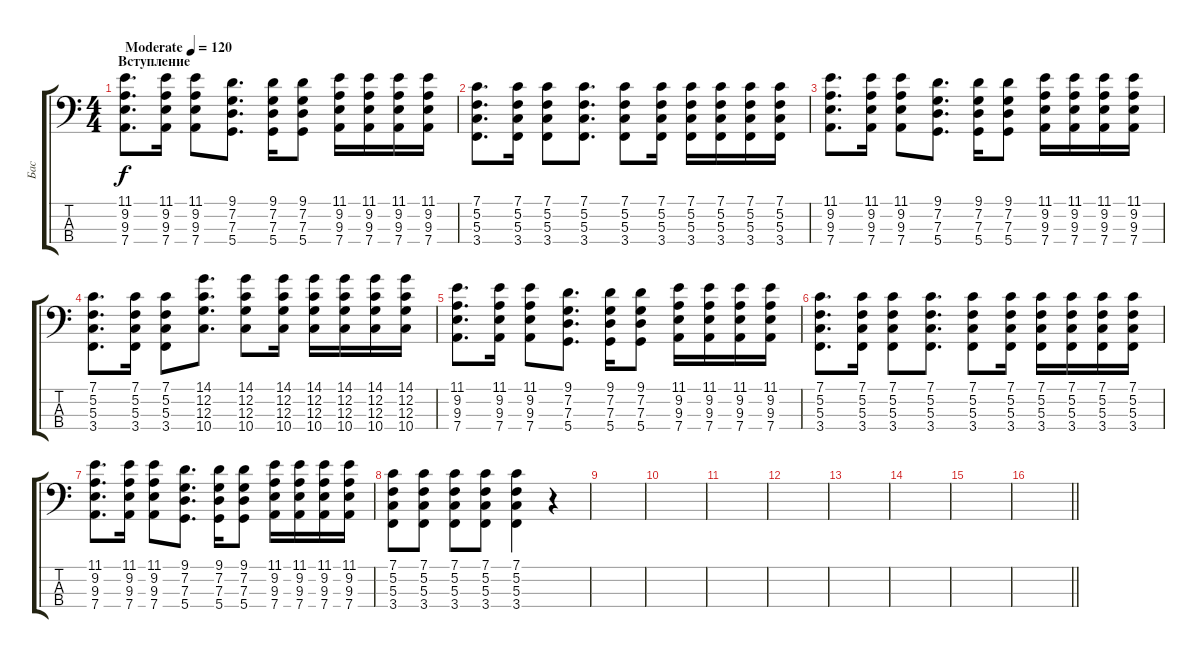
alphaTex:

\track ("Бас" "Бас") {instrument electricbasspick}
\staff {score tabs}
\tuning (F2 C2 G1 D1) {hide}
\ts (4 4)
\section ("" "Вступление")
\tempo (120 "Moderate")
\clef f4
\ks c
(11.1 9.2 9.3 7.4).8{d dy f instrument electricbasspick} (11.1 9.2 9.3 7.4).16 (11.1 9.2 9.3 7.4).8 (9.1 7.2 7.3 5.4).8{d} (9.1 7.2 7.3 5.4).16 (9.1 7.2 7.3 5.4).8 (11.1 9.2 9.3 7.4).16 (11.1 9.2 9.3 7.4).16 (11.1 9.2 9.3 7.4).16 (11.1 9.2 9.3 7.4).16 |
(7.1 5.2 5.3 3.4).8{d} (7.1 5.2 5.3 3.4).16 (7.1 5.2 5.3 3.4).8 (7.1 5.2 5.3 3.4).8{d} (7.1 5.2 5.3 3.4).8 (7.1 5.2 5.3 3.4).16 (7.1 5.2 5.3 3.4).16 (7.1 5.2 5.3 3.4).16 (7.1 5.2 5.3 3.4).16 (7.1 5.2 5.3 3.4).16 |
(11.1 9.2 9.3 7.4).8{d} (11.1 9.2 9.3 7.4).16 (11.1 9.2 9.3 7.4).8 (9.1 7.2 7.3 5.4).8{d} (9.1 7.2 7.3 5.4).16 (9.1 7.2 7.3 5.4).8 (11.1 9.2 9.3 7.4).16 (11.1 9.2 9.3 7.4).16 (11.1 9.2 9.3 7.4).16 (11.1 9.2 9.3 7.4).16 |
(7.1 5.2 5.3 3.4).8{d} (7.1 5.2 5.3 3.4).16 (7.1 5.2 5.3 3.4).8 (14.1 12.2 12.3 10.4).8{d} (14.1 12.2 12.3 10.4).8 (14.1 12.2 12.3 10.4).16 (14.1 12.2 12.3 10.4).16 (14.1 12.2 12.3 10.4).16 (14.1 12.2 12.3 10.4).16 (14.1 12.2 12.3 10.4).16 |
(11.1 9.2 9.3 7.4).8{d} (11.1 9.2 9.3 7.4).16 (11.1 9.2 9.3 7.4).8 (9.1 7.2 7.3 5.4).8{d} (9.1 7.2 7.3 5.4).16 (9.1 7.2 7.3 5.4).8 (11.1 9.2 9.3 7.4).16 (11.1 9.2 9.3 7.4).16 (11.1 9.2 9.3 7.4).16 (11.1 9.2 9.3 7.4).16 |
(7.1 5.2 5.3 3.4).8{d} (7.1 5.2 5.3 3.4).16 (7.1 5.2 5.3 3.4).8 (7.1 5.2 5.3 3.4).8{d} (7.1 5.2 5.3 3.4).8 (7.1 5.2 5.3 3.4).16 (7.1 5.2 5.3 3.4).16 (7.1 5.2 5.3 3.4).16 (7.1 5.2 5.3 3.4).16 (7.1 5.2 5.3 3.4).16 |
(11.1 9.2 9.3 7.4).8{d} (11.1 9.2 9.3 7.4).16 (11.1 9.2 9.3 7.4).8 (9.1 7.2 7.3 5.4).8{d} (9.1 7.2 7.3 5.4).16 (9.1 7.2 7.3 5.4).8 (11.1 9.2 9.3 7.4).16 (11.1 9.2 9.3 7.4).16 (11.1 9.2 9.3 7.4).16 (11.1 9.2 9.3 7.4).16 |
(7.1 5.2 5.3 3.4).8 (7.1 5.2 5.3 3.4).8 (7.1 5.2 5.3 3.4).8 (7.1 5.2 5.3 3.4).8 (7.1 5.2 5.3 3.4).4 r.4 |
|
|
|
|
|
|
|
\barLineRight lightlight
